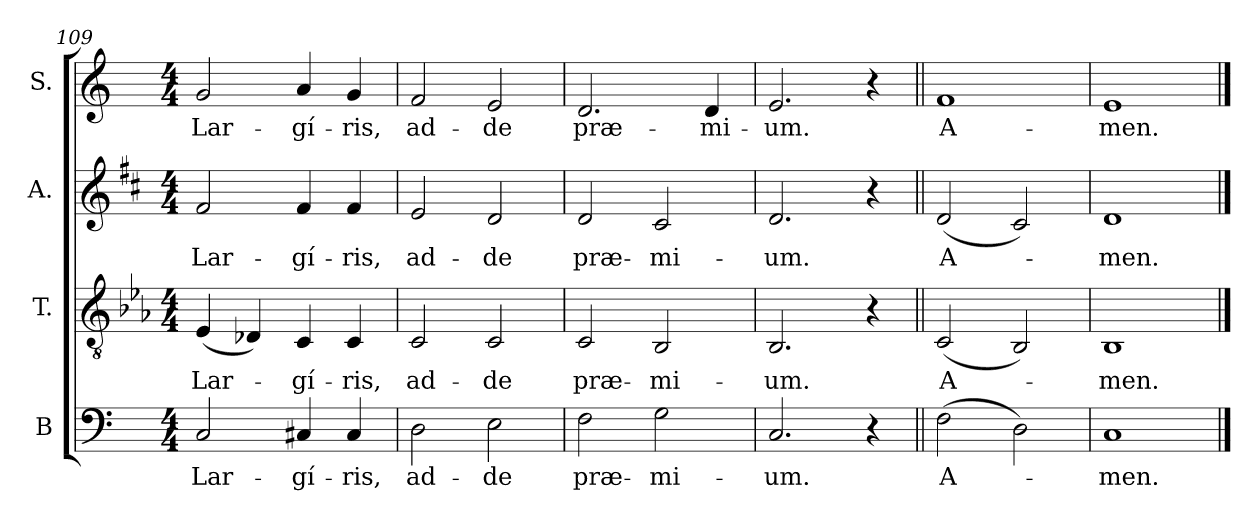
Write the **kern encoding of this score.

**kern	**text	**kern	**text	**kern	**text	**kern	**text
*part4	*part4	*part3	*part3	*part2	*part2	*part1	*part1
*staff4	*staff4	*staff3	*staff3	*staff2	*staff2	*staff1	*staff1
*I"B	*	*I"T.	*	*I"A.	*	*I"S.	*
!!LO:LB:g=z
*clefF4	*	*clefGv2	*	*clefG2	*	*clefG2	*
*	*	*ITrd2c3	*	*ITrd1c2	*	*	*
*k[]	*	*k[]	*	*k[]	*	*k[]	*
*C:	*	*C:	*	*C:	*	*C:	*
*M4/4	*	*M4/4	*	*M4/4	*	*M4/4	*
=109	=109	=109	=109	=109	=109	=109	=109
!	!LO:LY:b:color=#000000	!	!	!	!	!	!
!	!	!	!LO:LY:b:color=#000000	!	!	!	!
!	!	!	!	!	!LO:LY:b:color=#000000	!	!
!	!	!	!	!	!	!	!LO:LY:b:color=#000000
2Ci/	Lar-	(4Ci/	Lar-	2ei/	Lar-	2gi/	Lar-
.	.	4BB-Xi/)	.	.	.	.	.
!	!LO:LY:b:color=#000000	!	!	!	!	!	!
!	!	!	!LO:LY:b:color=#000000	!	!	!	!
!	!	!	!	!	!LO:LY:b:color=#000000	!	!
!	!	!	!	!	!	!	!LO:LY:b:color=#000000
4C#Xi/	-gí-	4AAi/	-gí-	4ei/	-gí-	4ai/	-gí-
!	!LO:LY:b:color=#000000	!	!	!	!	!	!
!	!	!	!LO:LY:b:color=#000000	!	!	!	!
!	!	!	!	!	!LO:LY:b:color=#000000	!	!
!	!	!	!	!	!	!	!LO:LY:b:color=#000000
4C#i/	-ris,	4AAi/	-ris,	4ei/	-ris,	4gi/	-ris,
=110	=110	=110	=110	=110	=110	=110	=110
!	!LO:LY:b:color=#000000	!	!	!	!	!	!
!	!	!	!LO:LY:b:color=#000000	!	!	!	!
!	!	!	!	!	!LO:LY:b:color=#000000	!	!
!	!	!	!	!	!	!	!LO:LY:b:color=#000000
2Di\	ad-	2AAi/	ad-	2di/	ad-	2fi/	ad-
!	!LO:LY:b:color=#000000	!	!	!	!	!	!
!	!	!	!LO:LY:b:color=#000000	!	!	!	!
!	!	!	!	!	!LO:LY:b:color=#000000	!	!
!	!	!	!	!	!	!	!LO:LY:b:color=#000000
2Ei\	-de	2AAi/	-de	2ci/	-de	2ei/	-de
=111	=111	=111	=111	=111	=111	=111	=111
!	!LO:LY:b:color=#000000	!	!	!	!	!	!
!	!	!	!LO:LY:b:color=#000000	!	!	!	!
!	!	!	!	!	!LO:LY:b:color=#000000	!	!
!	!	!	!	!	!	!	!LO:LY:b:color=#000000
2Fi\	præ-	2AAi/	præ-	2ci/	præ-	2.di/	præ-
!	!LO:LY:b:color=#000000	!	!	!	!	!	!
!	!	!	!LO:LY:b:color=#000000	!	!	!	!
!	!	!	!	!	!LO:LY:b:color=#000000	!	!
2Gi\	-mi-	2GGi/	-mi-	2Bi/	-mi-	.	.
!	!	!	!	!	!	!	!LO:LY:b:color=#000000
.	.	.	.	.	.	4di/	-mi-
=112	=112	=112	=112	=112	=112	=112	=112
!	!LO:LY:b:color=#000000	!	!	!	!	!	!
!	!	!	!LO:LY:b:color=#000000	!	!	!	!
!	!	!	!	!	!LO:LY:b:color=#000000	!	!
!	!	!	!	!	!	!	!LO:LY:b:color=#000000
2.Ci/	-um.	2.GGi/	-um.	2.ci/	-um.	2.ei/	-um.
4r	.	4r	.	4r	.	4r	.
=113||	=113||	=113||	=113||	=113||	=113||	=113||	=113||
!	!LO:LY:b:color=#000000	!	!	!	!	!	!
!	!	!	!LO:LY:b:color=#000000	!	!	!	!
!	!	!	!	!	!LO:LY:b:color=#000000	!	!
!	!	!	!	!	!	!	!LO:LY:b:color=#000000
(2Fi\	A-	(2AAi/	A-	(2ci/	A-	1fi	A-
2Di\)	.	2GGi/)	.	2Bi/)	.	.	.
=114	=114	=114	=114	=114	=114	=114	=114
!	!LO:LY:b:color=#000000	!	!	!	!	!	!
!	!	!	!LO:LY:b:color=#000000	!	!	!	!
!	!	!	!	!	!LO:LY:b:color=#000000	!	!
!	!	!	!	!	!	!	!LO:LY:b:color=#000000
1Ci	-men.	1GGi	-men.	1ci	-men.	1ei	-men.
==	==	==	==	==	==	==	==
*-	*-	*-	*-	*-	*-	*-	*-
